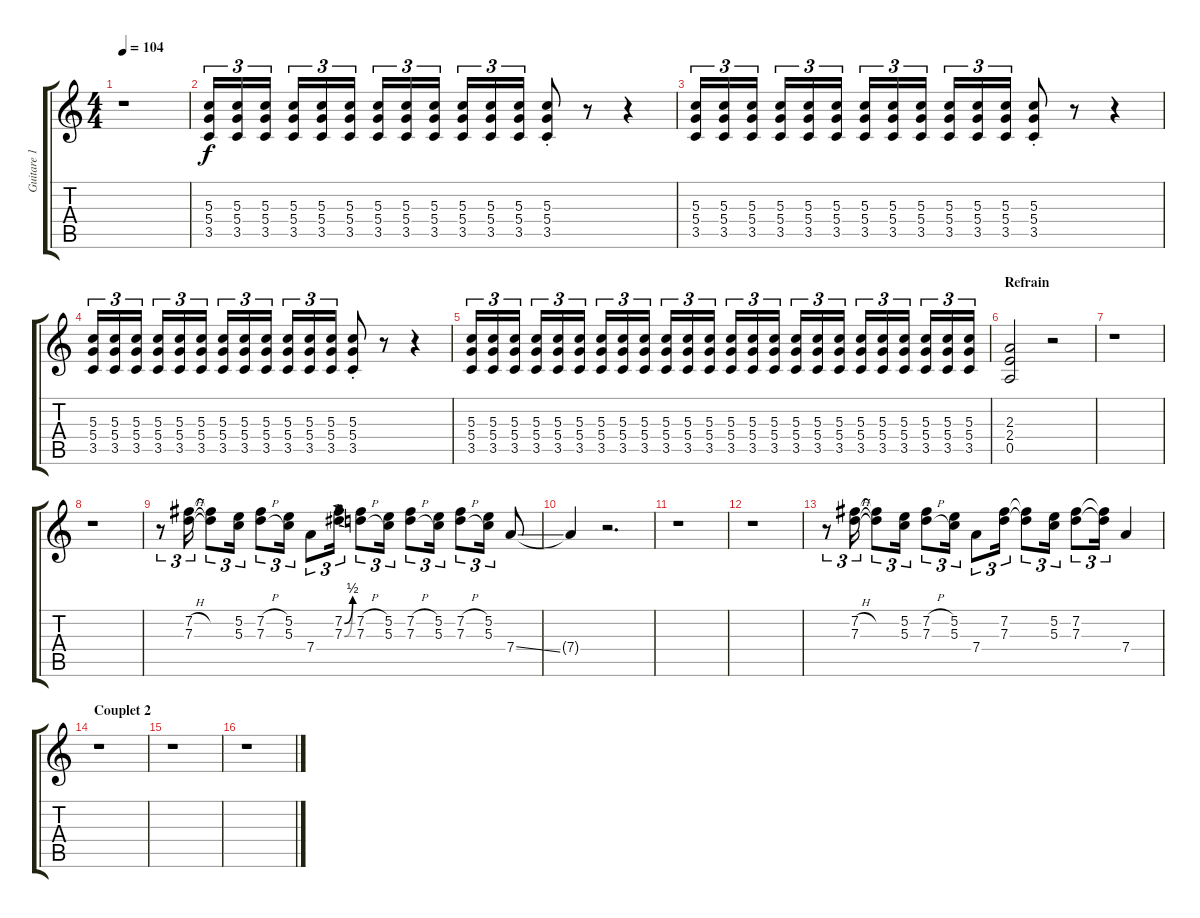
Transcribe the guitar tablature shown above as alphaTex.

\track ("Guitare 1" "Guitare 1") {instrument overdrivenguitar}
\staff {score tabs}
\tuning (E4 B3 G3 D3 A2 E2) {hide}
\ts (4 4)
\tempo 104
\clef g2
\ks c
r.1{dy f} |
(5.3 5.4 3.5).16{tu (3 2)} (5.3 5.4 3.5).16{tu (3 2)} (5.3 5.4 3.5).16{tu (3 2)} (5.3 5.4 3.5).16{tu (3 2)} (5.3 5.4 3.5).16{tu (3 2)} (5.3 5.4 3.5).16{tu (3 2)} (5.3 5.4 3.5).16{tu (3 2)} (5.3 5.4 3.5).16{tu (3 2)} (5.3 5.4 3.5).16{tu (3 2)} (5.3 5.4 3.5).16{tu (3 2)} (5.3 5.4 3.5).16{tu (3 2)} (5.3 5.4 3.5).16{tu (3 2)} (5.3{st} 5.4{st} 3.5{st}).8 r.8 r.4 |
(5.3 5.4 3.5).16{tu (3 2)} (5.3 5.4 3.5).16{tu (3 2)} (5.3 5.4 3.5).16{tu (3 2)} (5.3 5.4 3.5).16{tu (3 2)} (5.3 5.4 3.5).16{tu (3 2)} (5.3 5.4 3.5).16{tu (3 2)} (5.3 5.4 3.5).16{tu (3 2)} (5.3 5.4 3.5).16{tu (3 2)} (5.3 5.4 3.5).16{tu (3 2)} (5.3 5.4 3.5).16{tu (3 2)} (5.3 5.4 3.5).16{tu (3 2)} (5.3 5.4 3.5).16{tu (3 2)} (5.3{st} 5.4{st} 3.5{st}).8 r.8 r.4 |
(5.3 5.4 3.5).16{tu (3 2)} (5.3 5.4 3.5).16{tu (3 2)} (5.3 5.4 3.5).16{tu (3 2)} (5.3 5.4 3.5).16{tu (3 2)} (5.3 5.4 3.5).16{tu (3 2)} (5.3 5.4 3.5).16{tu (3 2)} (5.3 5.4 3.5).16{tu (3 2)} (5.3 5.4 3.5).16{tu (3 2)} (5.3 5.4 3.5).16{tu (3 2)} (5.3 5.4 3.5).16{tu (3 2)} (5.3 5.4 3.5).16{tu (3 2)} (5.3 5.4 3.5).16{tu (3 2)} (5.3{st} 5.4{st} 3.5{st}).8 r.8 r.4 |
(5.3 5.4 3.5).16{tu (3 2)} (5.3 5.4 3.5).16{tu (3 2)} (5.3 5.4 3.5).16{tu (3 2)} (5.3 5.4 3.5).16{tu (3 2)} (5.3 5.4 3.5).16{tu (3 2)} (5.3 5.4 3.5).16{tu (3 2)} (5.3 5.4 3.5).16{tu (3 2)} (5.3 5.4 3.5).16{tu (3 2)} (5.3 5.4 3.5).16{tu (3 2)} (5.3 5.4 3.5).16{tu (3 2)} (5.3 5.4 3.5).16{tu (3 2)} (5.3 5.4 3.5).16{tu (3 2)} (5.3 5.4 3.5).16{tu (3 2)} (5.3 5.4 3.5).16{tu (3 2)} (5.3 5.4 3.5).16{tu (3 2)} (5.3 5.4 3.5).16{tu (3 2)} (5.3 5.4 3.5).16{tu (3 2)} (5.3 5.4 3.5).16{tu (3 2)} (5.3 5.4 3.5).16{tu (3 2)} (5.3 5.4 3.5).16{tu (3 2)} (5.3 5.4 3.5).16{tu (3 2)} (5.3 5.4 3.5).16{tu (3 2)} (5.3 5.4 3.5).16{tu (3 2)} (5.3 5.4 3.5).16{tu (3 2)} |
\section ("" "Refrain")
(2.3 2.4 0.5).2 r.2 |
r.1 |
r.1 |
r.8{tu (3 2)} (7.2{h} 7.3{h}).16{tu (3 2)} (7.2{t} 7.3{t}).8{tu (3 2)} (5.2 5.3).16{tu (3 2)} (7.2{h} 7.3{h}).8{tu (3 2)} (5.2 5.3).16{tu (3 2)} 7.4.8{tu (3 2)} (7.2{be (bend 0 0 60 2)} 7.3{be (bend 0 0 60 2)}).16{tu (3 2)} (7.2{h} 7.3{h}).8{tu (3 2)} (5.2 5.3).16{tu (3 2)} (7.2{h} 7.3{h}).8{tu (3 2)} (5.2 5.3).16{tu (3 2)} (7.2{h} 7.3{h}).8{tu (3 2)} (5.2 5.3).16{tu (3 2)} 7.4{ss}.8 |
7.4{t}.4 r.2{d} |
r.1 |
r.1 |
r.8{tu (3 2)} (7.2{h} 7.3{h}).16{tu (3 2)} (7.2{t} 7.3{t}).8{tu (3 2)} (5.2 5.3).16{tu (3 2)} (7.2{h} 7.3{h}).8{tu (3 2)} (5.2 5.3).16{tu (3 2)} 7.4.8{tu (3 2)} (7.2 7.3).16{tu (3 2)} (7.2{t} 7.3{t}).8{tu (3 2)} (5.2 5.3).16{tu (3 2)} (7.2 7.3).8{tu (3 2)} (7.2{t} 7.3{t}).16{tu (3 2)} 7.4.4 |
\section ("" "Couplet 2")
r.1 |
r.1 |
r.1
